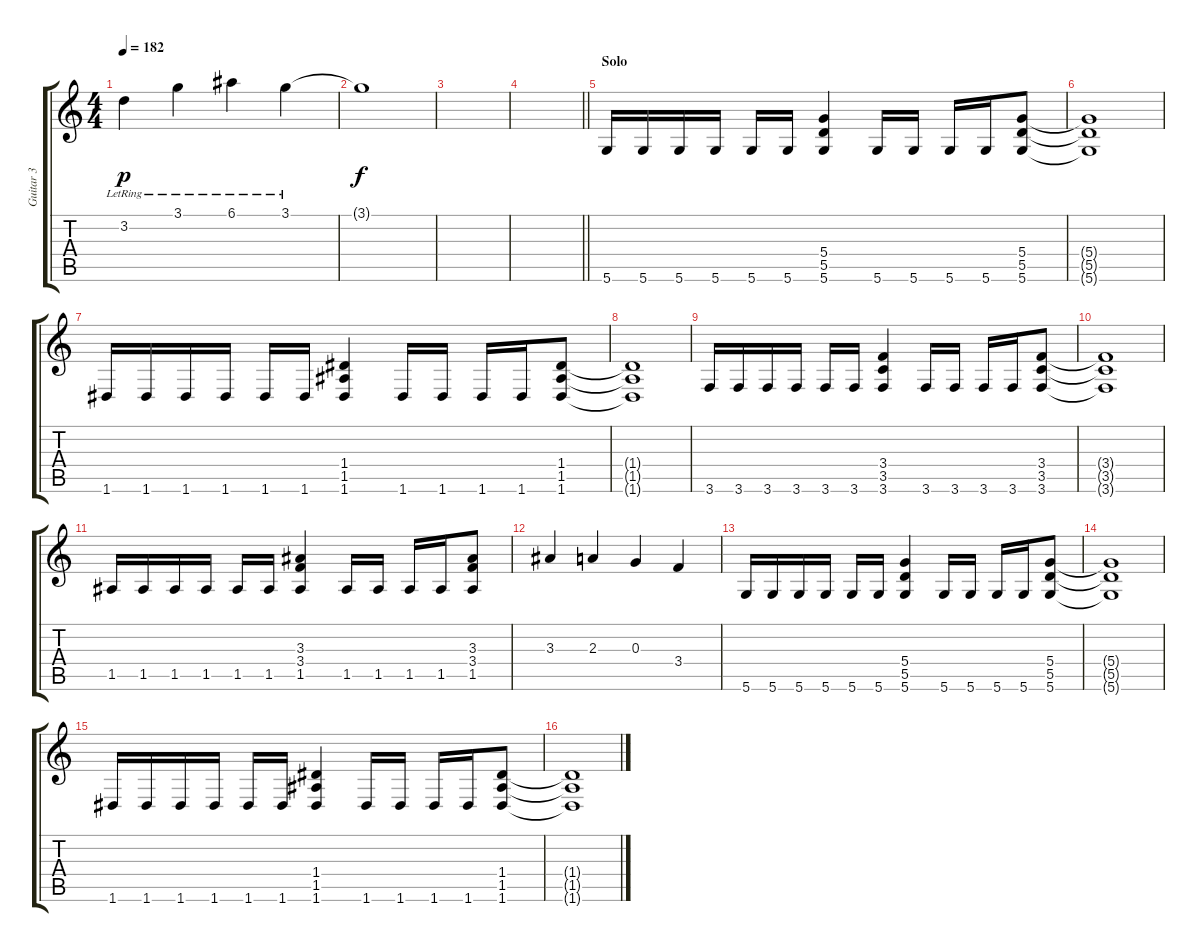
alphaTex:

\track ("Guitar 3" "Guitar 3") {instrument distortionguitar}
\staff {score tabs}
\tuning (E4 B3 G3 D3 A2 D2) {hide}
\ts (4 4)
\tempo 182
\clef g2
\ks c
3.2{lr}.4{dy p} 3.1{lr}.4 6.1{lr}.4 3.1{lr}.4 |
3.1{t}.1{dy f} |
|
\barLineRight lightlight
|
\section ("" "Solo")
5.6.16{balance 16 instrument distortionguitar} 5.6.16 5.6.16 5.6.16 5.6.16 5.6.16 (5.4 5.5 5.6).4 5.6.16 5.6.16 5.6.16 5.6.16 (5.4 5.5 5.6).8 |
(5.4{t} 5.5{t} 5.6{t}).1 |
1.6.16 1.6.16 1.6.16 1.6.16 1.6.16 1.6.16 (1.4 1.5 1.6).4 1.6.16 1.6.16 1.6.16 1.6.16 (1.4 1.5 1.6).8 |
(1.4{t} 1.5{t} 1.6{t}).1 |
3.6.16 3.6.16 3.6.16 3.6.16 3.6.16 3.6.16 (3.4 3.5 3.6).4 3.6.16 3.6.16 3.6.16 3.6.16 (3.4 3.5 3.6).8 |
(3.4{t} 3.5{t} 3.6{t}).1 |
1.5.16 1.5.16 1.5.16 1.5.16 1.5.16 1.5.16 (3.3 3.4 1.5).4 1.5.16 1.5.16 1.5.16 1.5.16 (3.3 3.4 1.5).8 |
3.3.4 2.3.4 0.3.4 3.4.4 |
5.6.16 5.6.16 5.6.16 5.6.16 5.6.16 5.6.16 (5.4 5.5 5.6).4 5.6.16 5.6.16 5.6.16 5.6.16 (5.4 5.5 5.6).8 |
(5.4{t} 5.5{t} 5.6{t}).1 |
1.6.16 1.6.16 1.6.16 1.6.16 1.6.16 1.6.16 (1.4 1.5 1.6).4 1.6.16 1.6.16 1.6.16 1.6.16 (1.4 1.5 1.6).8 |
(1.4{t} 1.5{t} 1.6{t}).1
